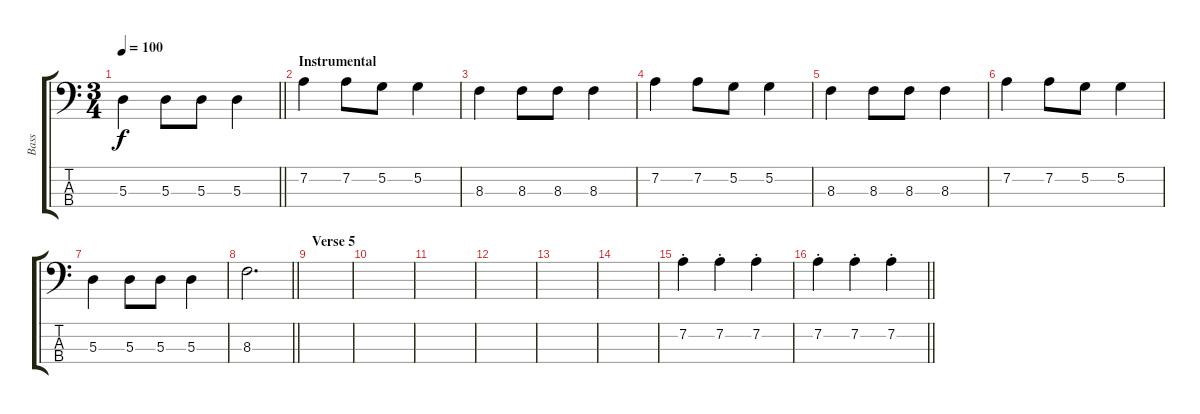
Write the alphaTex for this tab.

\track ("Bass" "Bass") {instrument electricbassfinger}
\staff {score tabs}
\tuning (G2 D2 A1 E1) {hide}
\ts (3 4)
\tempo 100
\clef f4
\barLineRight lightlight
\ks c
5.3.4{dy f} 5.3.8 5.3.8 5.3.4 |
\section ("" "Instrumental")
7.2.4 7.2.8 5.2.8 5.2.4 |
8.3.4 8.3.8 8.3.8 8.3.4 |
7.2.4 7.2.8 5.2.8 5.2.4 |
8.3.4 8.3.8 8.3.8 8.3.4 |
7.2.4 7.2.8 5.2.8 5.2.4 |
5.3.4 5.3.8 5.3.8 5.3.4 |
\barLineRight lightlight
8.3.2{d} |
\section ("" "Verse 5")
|
|
|
|
|
|
7.2{st}.4 7.2{st}.4 7.2{st}.4 |
\barLineRight lightlight
7.2{st}.4 7.2{st}.4 7.2{st}.4
